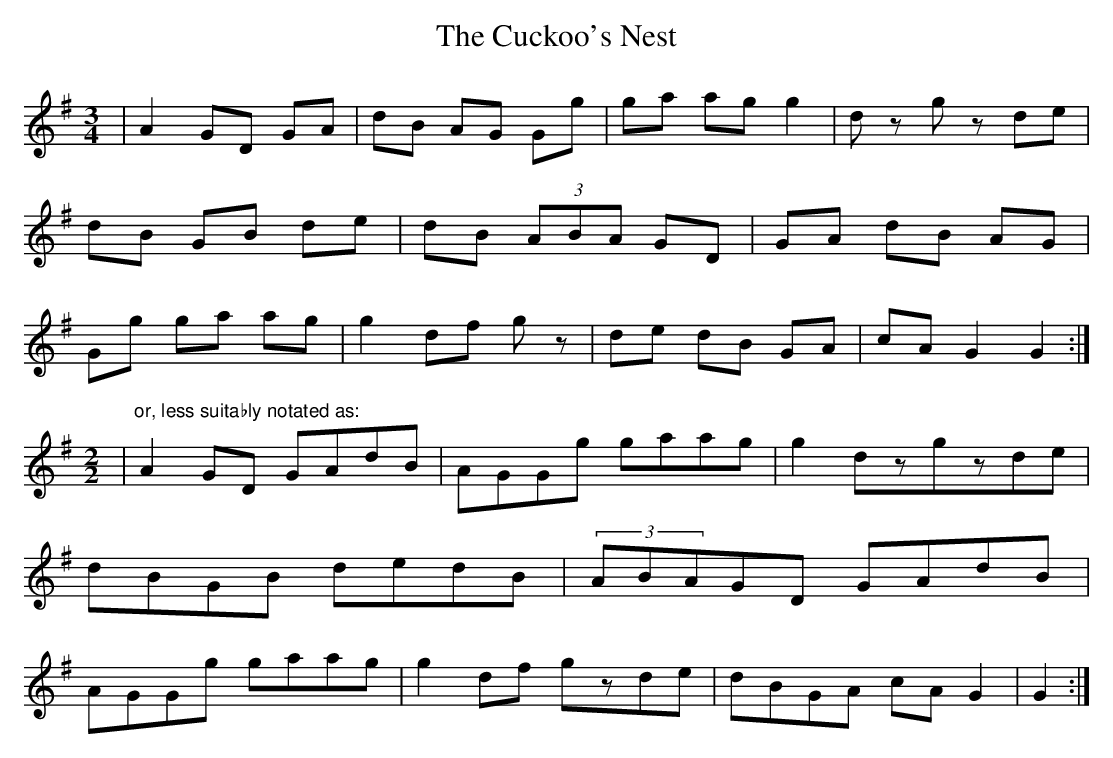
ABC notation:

X:1
T:Cuckoo's Nest, The
K:GMaj
M:3/4
|A2 GD GA|dB AG Gg|ga ag g2|dz gz de|dB GB de|dB (3ABA GD|GA dB AG|Gg ga ag|g2 df gz|de dB GA|cA G2 G2:|
M:2/2
|"or, less suitably notated as:"A2GD GAdB|AGGg gaag|g2dzgzde|dBGB dedB|(3ABAGD GAdB|AGGg gaag|g2df gzde|dBGA cAG2|G2:|
